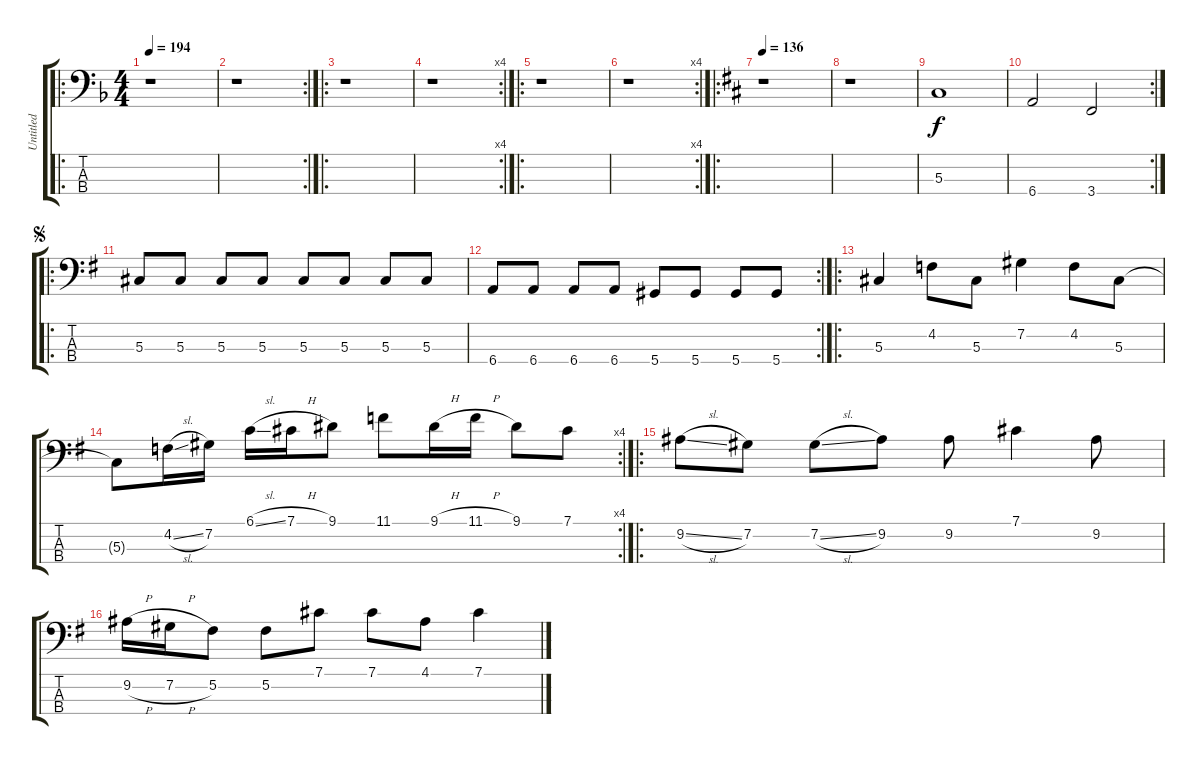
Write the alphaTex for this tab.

\track ("Untitled" "Untitled") {instrument electricbassfinger}
\staff {score tabs}
\tuning (Gb2 Db2 Ab1 Eb1) {hide}
\ro
\ts (4 4)
\tempo 194
\clef f4
\ks f
r.1{dy f} |
\rc 2
r.1 |
\ro
r.1 |
\rc 4
r.1 |
\ro
r.1 |
\rc 4
r.1 |
\ro
\tempo 136
\ks d
r.1 |
r.1 |
5.3.1 |
\rc 2
6.4.2 3.4.2 |
\ro
\jump segno
\ks g
5.3.8 5.3.8 5.3.8 5.3.8 5.3.8 5.3.8 5.3.8 5.3.8 |
\rc 2
6.4.8 6.4.8 6.4.8 6.4.8 5.4.8 5.4.8 5.4.8 5.4.8 |
\ro
5.3.4 4.2.8 5.3.8 7.2.4 4.2.8 5.3.8 |
\rc 4
5.3{t}.8 4.2{sl}.16 7.2.16 6.1{sl}.16 7.1{h}.16 9.1.8 11.1.8 9.1{h}.16 11.1{h}.16 9.1.8 7.1.8 |
\ro
9.2{sl}.8 7.2.8 7.2{sl}.8 9.2.8 9.2.8 7.1.4 9.2.8 |
9.2{h}.16 7.2{h}.16 5.2.8 5.2.8 7.1.8 7.1.8 4.1.8 7.1.4
